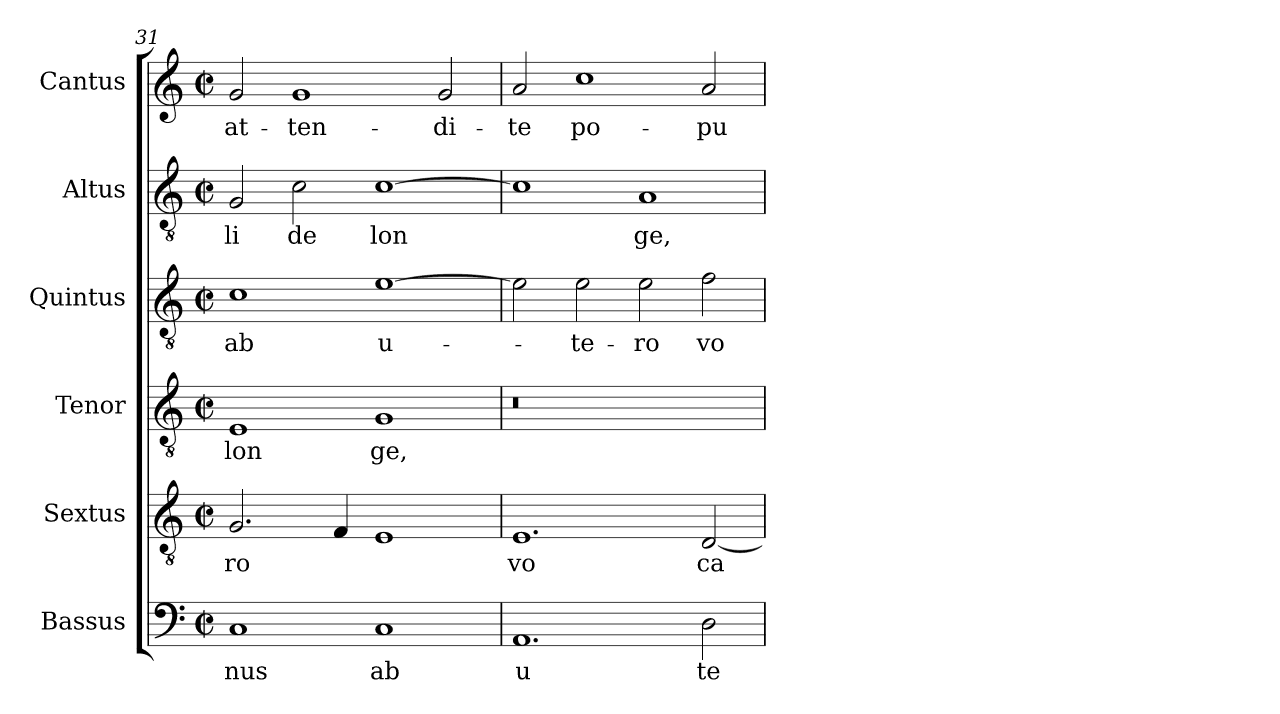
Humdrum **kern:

**kern	**text	**kern	**text	**kern	**text	**kern	**text	**kern	**text	**kern	**text
*part6	*part6	*part5	*part5	*part4	*part4	*part3	*part3	*part2	*part2	*part1	*part1
*staff6	*staff6	*staff5	*staff5	*staff4	*staff4	*staff3	*staff3	*staff2	*staff2	*staff1	*staff1
*I"Bassus	*	*I"Sextus	*	*I"Tenor	*	*I"Quintus	*	*I"Altus	*	*I"Cantus	*
*clefF4	*	*clefGv2	*	*clefGv2	*	*clefGv2	*	*clefGv2	*	*clefG2	*
*M2/2	*	*M2/2	*	*M2/2	*	*M2/2	*	*M2/2	*	*M2/2	*
*met(c|)	*	*met(c|)	*	*met(c|)	*	*met(c|)	*	*met(c|)	*	*met(c|)	*
=31	=31	=31	=31	=31	=31	=31	=31	=31	=31	=31	=31
!	!LO:LY:b:cj	!	!LO:LY:b:cj	!	!LO:LY:b:cj	!	!LO:LY:b:cj	!	!LO:LY:b:cj	!	!LO:LY:b:cj
1C	nus	2.G/	ro	1E	lon	1c	ab	2G/	li	2g/	at-
!	!	!	!	!	!	!	!	!	!LO:LY:b:cj	!	!LO:LY:b:cj
.	.	.	.	.	.	.	.	2c\	de	1g	-ten-
.	.	4F/	.	.	.	.	.	.	.	.	.
!	!LO:LY:b:cj	!	!	!	!LO:LY:b:cj	!	!LO:LY:b:cj	!	!LO:LY:b:cj	!	!
1C	ab	1E	.	1G	ge,	[>1e	u-	[>1c	lon	.	.
!	!	!	!	!	!	!	!	!	!	!	!LO:LY:b:cj
.	.	.	.	.	.	.	.	.	.	2g/	-di-
=32	=32	=32	=32	=32	=32	=32	=32	=32	=32	=32	=32
!	!LO:LY:b:cj	!	!LO:LY:b:cj	!	!	!	!	!	!	!	!LO:LY:b:cj
1.AA	u	1.E	vo	0r	.	2e\]	.	1c]	.	2a/	-te
!	!	!	!	!	!	!	!LO:LY:b:cj	!	!	!	!LO:LY:b:cj
.	.	.	.	.	.	2e\	-te-	.	.	1cc	po-
!	!	!	!	!	!	!	!LO:LY:b:cj	!	!LO:LY:b:cj	!	!
.	.	.	.	.	.	2e\	-ro	1A	ge,	.	.
!	!LO:LY:b:cj	!	!LO:LY:b:cj	!	!	!	!LO:LY:b:cj	!	!	!	!LO:LY:b:cj
2D\	te	[<2D/	ca	.	.	2f\	vo-	.	.	2a/	-pu-
=	=	=	=	=	=	=	=	=	=	=	=
*-	*-	*-	*-	*-	*-	*-	*-	*-	*-	*-	*-
